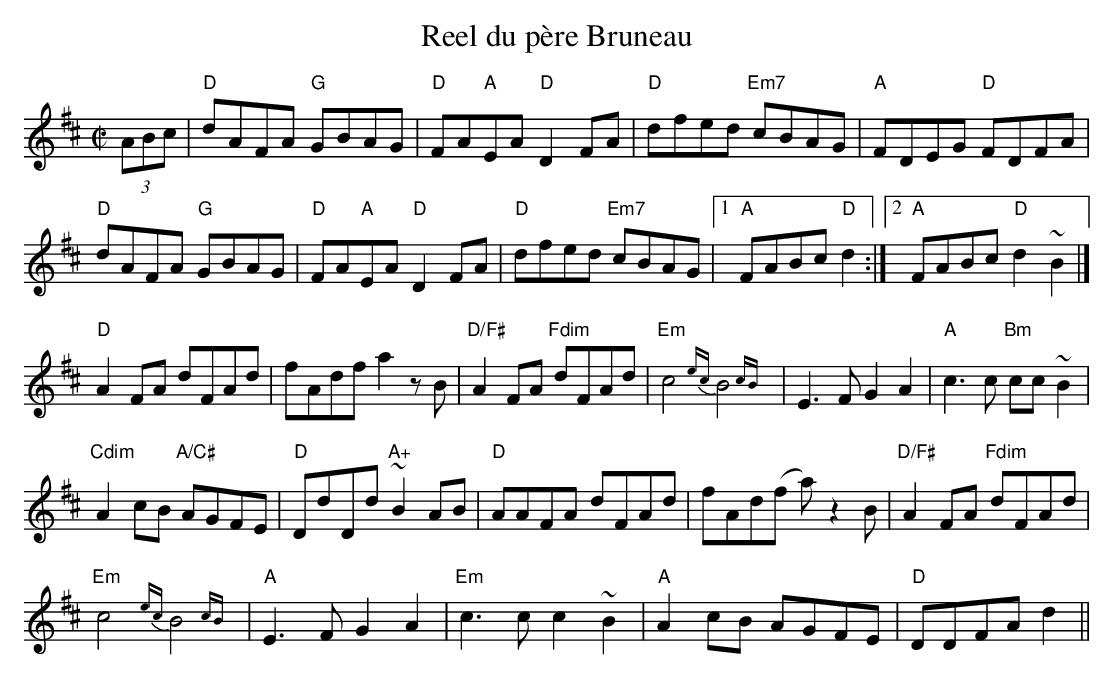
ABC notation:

X:1
T: Reel du p\`ere Bruneau
M: C|
L: 1/8
K: D
(3ABc|"D"dAFA "G"GBAG|"D"FA"A"EA "D"D2 FA|"D"dfed "Em7"cBAG|"A"FDEG "D"FDFA|
"D"dAFA "G"GBAG|"D"FA"A"EA "D"D2 FA|"D"dfed "Em7"cBAG|1 "A"FABc "D"d2:|[2 "A"FABc "D"d2 ~B2|]
"D"A2 FA dFAd|fAdf a2zB| "D/F#"A2 FA "Fdim"dFAd|"Em"c4{ec} B4{cB}|E3 F G2 A2| "A"c3 c "Bm"cc ~B2|
"Cdim" A2 cB "A/C#" AGFE| "D"DdDd "A+"~B2 AB |"D"AAFA dFAd |fAd(f a) z2 B| "D/F#"A2 FA "Fdim"dFAd |
 "Em"c4{ec} B4{cB} | "A"E3 F G2 A2| "Em" c3 c c2 ~B2 | "A"A2 cB AGFE |"D"DDFA d2 ||

$SmallLMargin
$SmallRMargin
